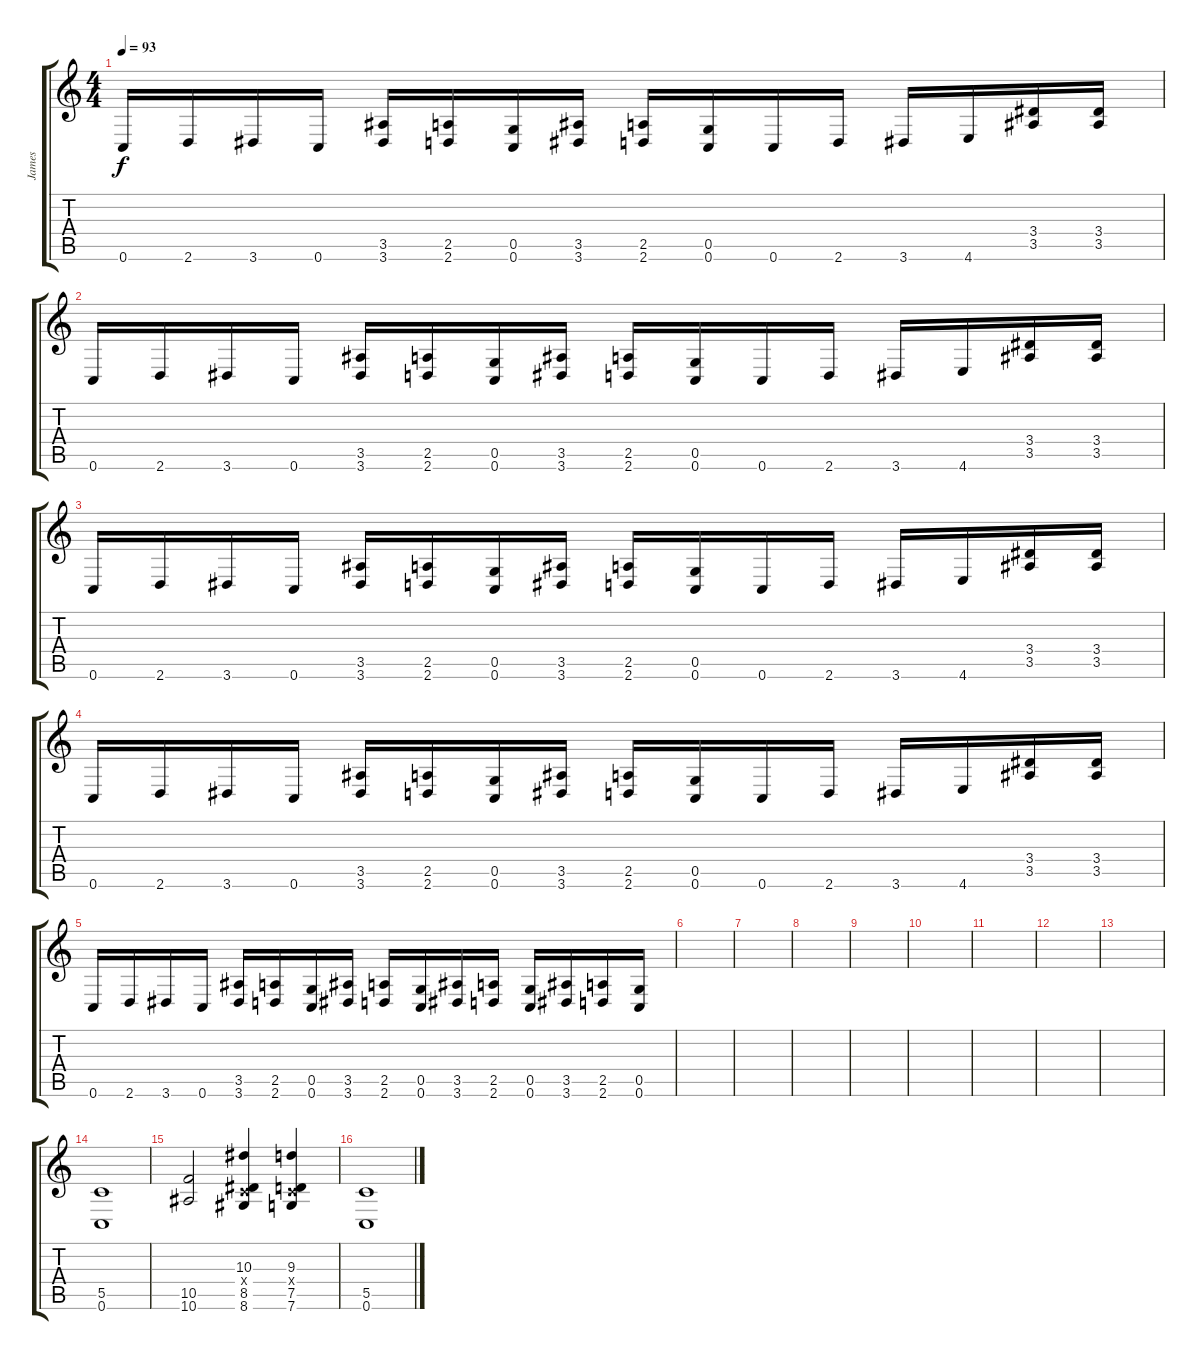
\track ("James" "James") {instrument overdrivenguitar}
\staff {score tabs}
\tuning (D4 A3 F3 C3 G2 C2) {hide}
\ts (4 4)
\tempo 93
\clef g2
\ks c
0.6.16{dy f} 2.6.16 3.6.16 0.6.16 (3.5 3.6).16 (2.5 2.6).16 (0.5 0.6).16 (3.5 3.6).16 (2.5 2.6).16 (0.5 0.6).16 0.6.16 2.6.16 3.6.16 4.6.16 (3.4 3.5).16 (3.4 3.5).16 |
0.6.16 2.6.16 3.6.16 0.6.16 (3.5 3.6).16 (2.5 2.6).16 (0.5 0.6).16 (3.5 3.6).16 (2.5 2.6).16 (0.5 0.6).16 0.6.16 2.6.16 3.6.16 4.6.16 (3.4 3.5).16 (3.4 3.5).16 |
0.6.16 2.6.16 3.6.16 0.6.16 (3.5 3.6).16 (2.5 2.6).16 (0.5 0.6).16 (3.5 3.6).16 (2.5 2.6).16 (0.5 0.6).16 0.6.16 2.6.16 3.6.16 4.6.16 (3.4 3.5).16 (3.4 3.5).16 |
0.6.16 2.6.16 3.6.16 0.6.16 (3.5 3.6).16 (2.5 2.6).16 (0.5 0.6).16 (3.5 3.6).16 (2.5 2.6).16 (0.5 0.6).16 0.6.16 2.6.16 3.6.16 4.6.16 (3.4 3.5).16 (3.4 3.5).16 |
0.6.16 2.6.16 3.6.16 0.6.16 (3.5 3.6).16 (2.5 2.6).16 (0.5 0.6).16 (3.5 3.6).16 (2.5 2.6).16 (0.5 0.6).16 (3.5 3.6).16 (2.5 2.6).16 (0.5 0.6).16 (3.5 3.6).16 (2.5 2.6).16 (0.5 0.6).16 |
|
|
|
|
|
|
|
|
(5.5 0.6).1 |
(10.5 10.6).2 (10.3 0.4{x} 8.5 8.6).4 (9.3 0.4{x} 7.5 7.6).4 |
(5.5 0.6).1
